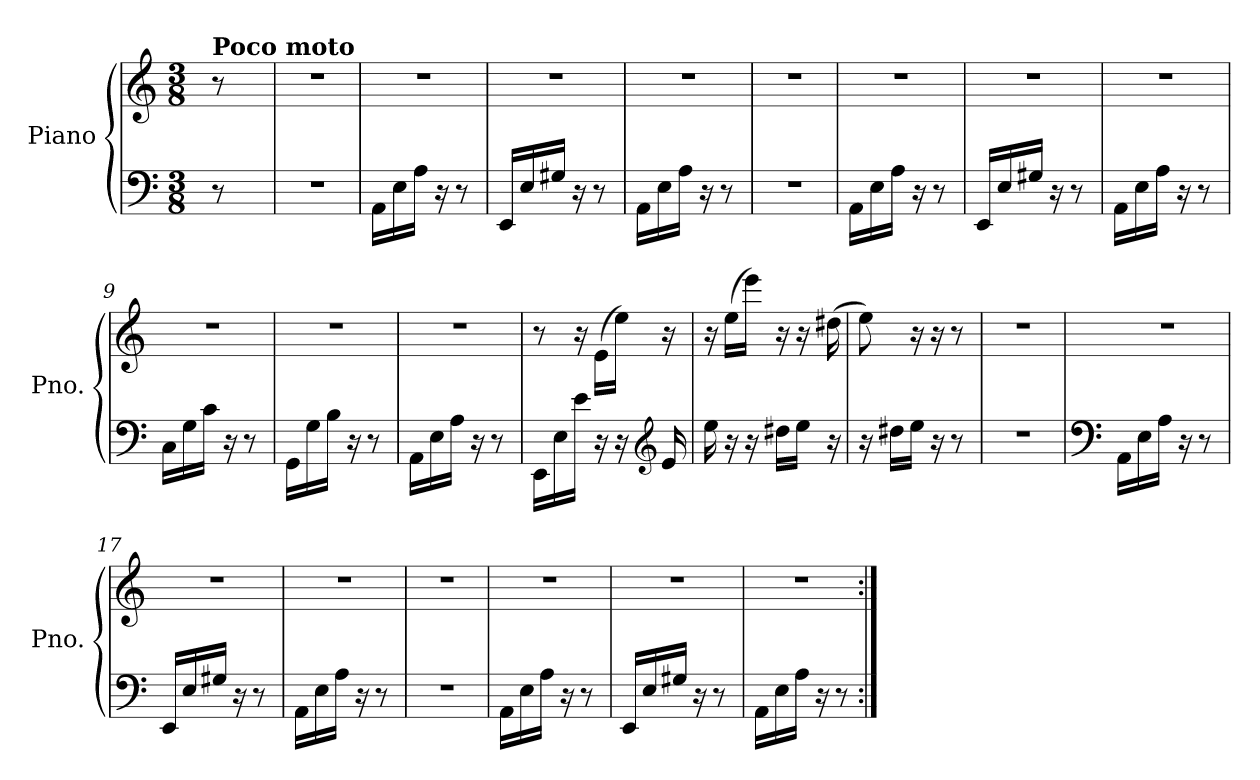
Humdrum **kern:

**kern	**kern
*part1	*part1
*staff2	*staff1
*I"Piano	*
*I'Pno.	*
*clefF4	*clefG2
*k[]	*k[]
*M3/8	*M3/8
=	=
!	!LO:TX:a:B:t=Poco moto
8r	8r
=1	=1
4.r	4.r
=2	=2
16AA\LL	4.r
16E\	.
16A\JJ	.
16r	.
8r	.
=3	=3
16EE/LL	4.r
16E/	.
16G#X/JJ	.
16r	.
8r	.
=4	=4
16AA\LL	4.r
16E\	.
16A\JJ	.
16r	.
8r	.
=5	=5
4.r	4.r
=6	=6
16AA\LL	4.r
16E\	.
16A\JJ	.
16r	.
8r	.
!!LO:LB:g=z
=7	=7
16EE/LL	4.r
16E/	.
16G#X/JJ	.
16r	.
8r	.
=8	=8
16AA\LL	4.r
16E\	.
16A\JJ	.
16r	.
8r	.
=9	=9
16C\LL	4.r
16G\	.
16c\JJ	.
16r	.
8r	.
=10	=10
16GG\LL	4.r
16G\	.
16B\JJ	.
16r	.
8r	.
=11	=11
16AA\LL	4.r
16E\	.
16A\JJ	.
16r	.
8r	.
=12	=12
16EE\LL	8r
16E\	.
16e\JJ	16r
16r	(>16e\LL
16r	16ee\JJ)
*clefG2	*
16e/	16r
!!LO:LB:g=z
=13	=13
16ee\	16r
16r	(>16ee\LL
16r	16eee\JJ)
16dd#X\LL	16r
16ee\JJ	16r
16r	(>16dd#X\
=14	=14
16r	8ee\)
16dd#X\LL	.
16ee\JJ	16r
16r	16r
8r	8r
=15	=15
4.r	4.r
=16	=16
*clefF4	*
16AA\LL	4.r
16E\	.
16A\JJ	.
16r	.
8r	.
=17	=17
16EE/LL	4.r
16E/	.
16G#X/JJ	.
16r	.
8r	.
=18	=18
16AA\LL	4.r
16E\	.
16A\JJ	.
16r	.
8r	.
=19	=19
4.r	4.r
=20	=20
16AA\LL	4.r
16E\	.
16A\JJ	.
16r	.
8r	.
!!LO:LB:g=z
=21	=21
16EE/LL	4.r
16E/	.
16G#X/JJ	.
16r	.
8r	.
=22	=22
16AA\LL	4.r
16E\	.
16A\JJ	.
16r	.
8r	.
=:|!	=:|!
*-	*-
